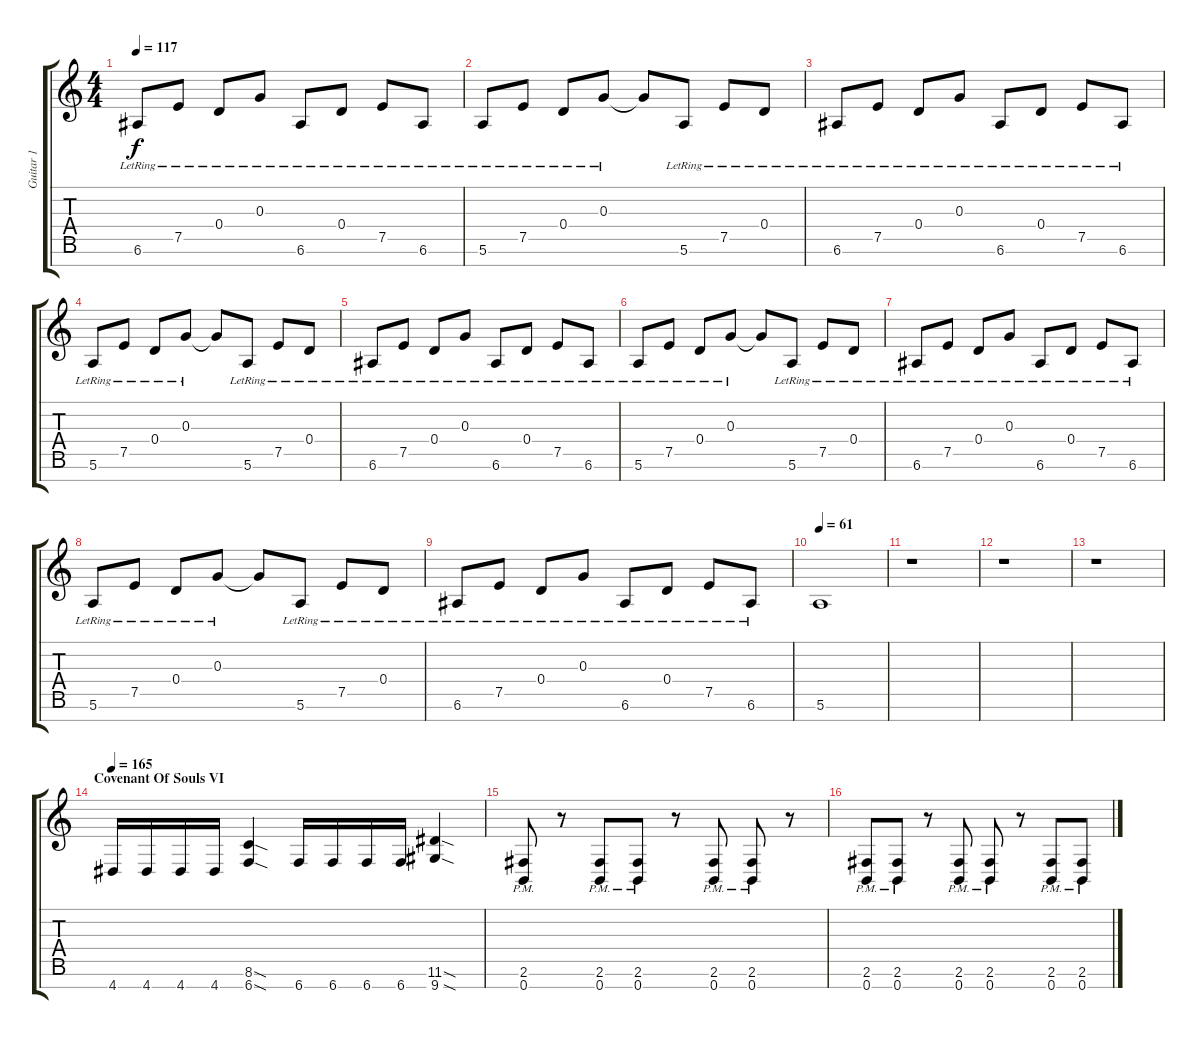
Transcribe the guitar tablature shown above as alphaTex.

\track ("Guitar 1" "Guitar 1") {instrument distortionguitar}
\staff {score tabs}
\tuning (E4 B3 G3 D3 A2 E2 B1) {hide}
\ts (4 4)
\tempo 117
\clef g2
\ks c
6.6{lr}.8{dy f} 7.5{lr}.8 0.4{lr}.8 0.3{lr}.8 6.6{lr}.8 0.4{lr}.8 7.5{lr}.8 6.6{lr}.8 |
5.6{lr}.8 7.5{lr}.8 0.4{lr}.8 0.3{lr}.8 0.3{t}.8 5.6{lr}.8 7.5{lr}.8 0.4{lr}.8 |
6.6{lr}.8 7.5{lr}.8 0.4{lr}.8 0.3{lr}.8 6.6{lr}.8 0.4{lr}.8 7.5{lr}.8 6.6{lr}.8 |
5.6{lr}.8 7.5{lr}.8 0.4{lr}.8 0.3{lr}.8 0.3{t}.8 5.6{lr}.8 7.5{lr}.8 0.4{lr}.8 |
6.6{lr}.8 7.5{lr}.8 0.4{lr}.8 0.3{lr}.8 6.6{lr}.8 0.4{lr}.8 7.5{lr}.8 6.6{lr}.8 |
5.6{lr}.8 7.5{lr}.8 0.4{lr}.8 0.3{lr}.8 0.3{t}.8 5.6{lr}.8 7.5{lr}.8 0.4{lr}.8 |
6.6{lr}.8 7.5{lr}.8 0.4{lr}.8 0.3{lr}.8 6.6{lr}.8 0.4{lr}.8 7.5{lr}.8 6.6{lr}.8 |
5.6{lr}.8 7.5{lr}.8 0.4{lr}.8 0.3{lr}.8 0.3{t}.8 5.6{lr}.8 7.5{lr}.8 0.4{lr}.8 |
6.6{lr}.8 7.5{lr}.8 0.4{lr}.8 0.3{lr}.8 6.6{lr}.8 0.4{lr}.8 7.5{lr}.8 6.6{lr}.8 |
\section ("" "")
\tempo 61
5.6.1 |
r.1 |
r.1 |
r.1 |
\section ("" "Covenant Of Souls VI")
\tempo 165
4.7.16{instrument distortionguitar} 4.7.16 4.7.16 4.7.16 (8.6{sod} 6.7{sod}).4 6.7.16 6.7.16 6.7.16 6.7.16 (11.6{sod} 9.7{sod}).4 |
(2.6{pm} 0.7{pm}).8 r.8 (2.6{pm} 0.7{pm}).8 (2.6{pm} 0.7{pm}).8 r.8 (2.6{pm} 0.7{pm}).8 (2.6{pm} 0.7{pm}).8 r.8 |
(2.6{pm} 0.7{pm}).8 (2.6{pm} 0.7{pm}).8 r.8 (2.6{pm} 0.7{pm}).8 (2.6{pm} 0.7{pm}).8 r.8 (2.6{pm} 0.7{pm}).8 (2.6{pm} 0.7{pm}).8
